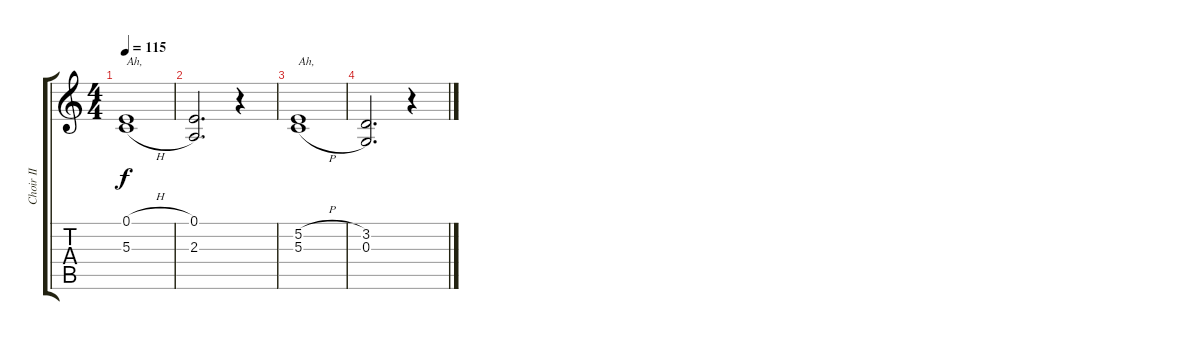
\track ("Choir II" "Choir II") {instrument choiraahs}
\staff {score tabs}
\tuning (E4 B3 G3 D3 A2 E2) {hide}
\ts (4 4)
\tempo 115
\clef g2
\ks c
(0.1{h} 5.3{h}).1{txt "Ah," dy f} |
(0.1 2.3).2{d} r.4 |
(5.2{h} 5.3{h}).1{txt "Ah,"} |
(3.2 0.3).2{d} r.4
